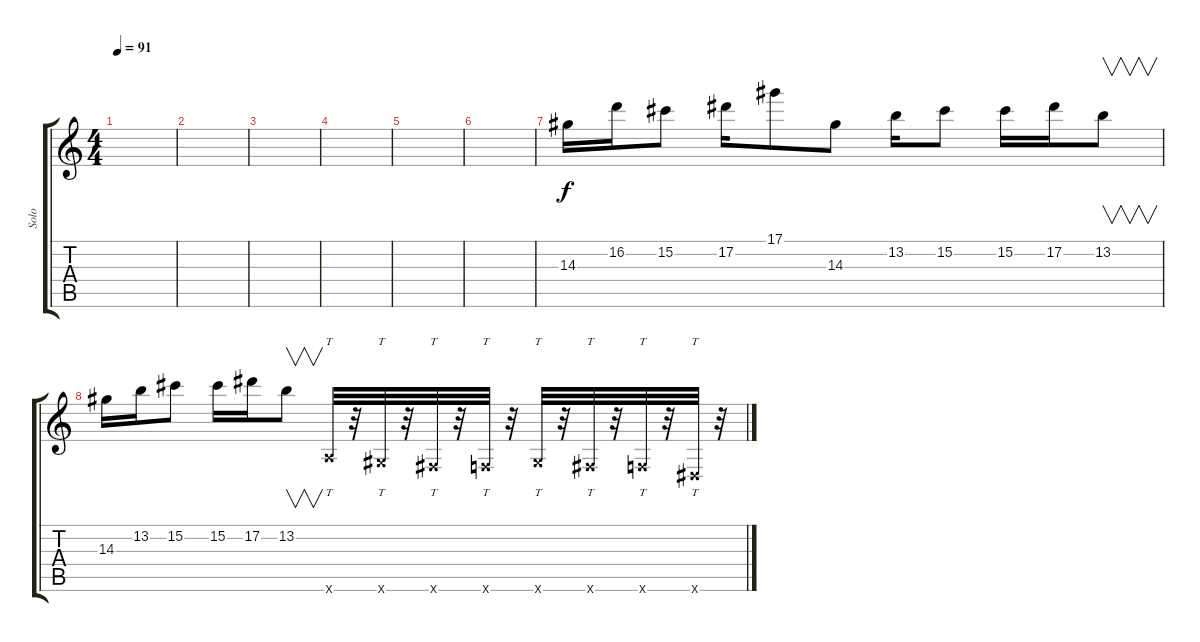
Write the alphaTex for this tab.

\track ("Solo" "Solo") {instrument distortionguitar}
\staff {score tabs}
\tuning (Eb4 Bb3 Gb3 Db3 Ab2 Eb2) {hide}
\ts (4 4)
\tempo 91
\clef g2
\ks c
|
|
|
|
|
|
14.3.16{volume 13} 16.2.16 15.2.8 17.2.16 17.1.8 14.3.8 13.2.16 15.2.8 15.2.16 17.2.16 13.2.8{v} |
14.3.16{volume 13} 13.2.16 15.2.8 15.2.16 17.2.16 13.2.8{v} 6.6{x}.32{tt} r.32 5.6{x}.32{tt} r.32 3.6{x}.32{tt} r.32 2.6{x}.32{tt} r.32 5.6{x}.32{tt} r.32 3.6{x}.32{tt} r.32 2.6{x}.32{tt} r.32 0.6{x}.32{tt} r.32
